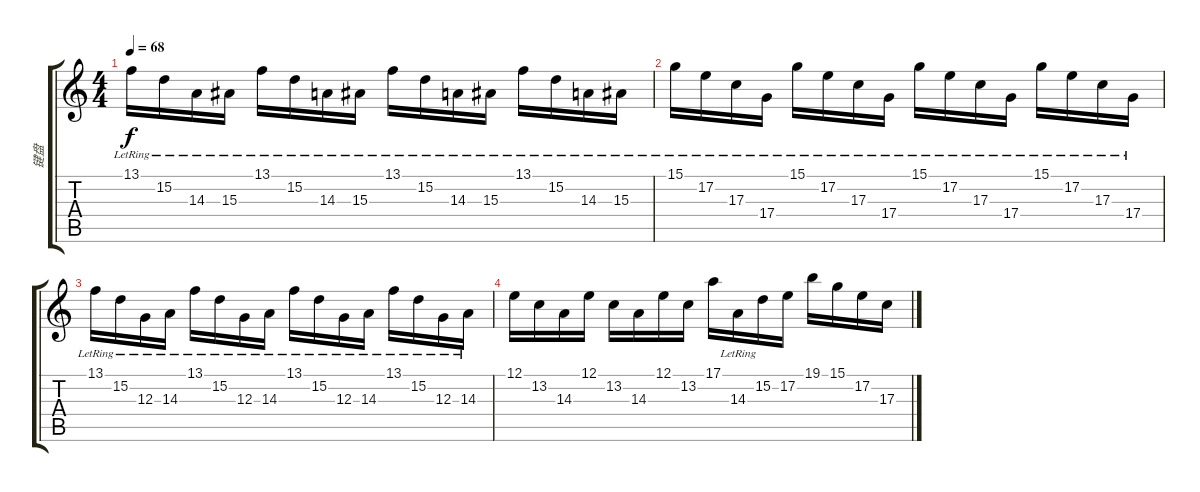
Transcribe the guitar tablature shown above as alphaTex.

\track ("键盘" "键盘") {instrument electricpiano2}
\staff {score tabs}
\tuning (E4 B3 G3 D3 A2 E2) {hide}
\ts (4 4)
\tempo 68
\clef g2
\ks c
13.1{lr}.16{dy f} 15.2{lr}.16 14.3{lr}.16 15.3{lr}.16 13.1{lr}.16 15.2{lr}.16 14.3{lr}.16 15.3{lr}.16 13.1{lr}.16 15.2{lr}.16 14.3{lr}.16 15.3{lr}.16 13.1{lr}.16 15.2{lr}.16 14.3{lr}.16 15.3{lr}.16 |
15.1{lr}.16 17.2{lr}.16 17.3{lr}.16 17.4{lr}.16 15.1{lr}.16 17.2{lr}.16 17.3{lr}.16 17.4{lr}.16 15.1{lr}.16 17.2{lr}.16 17.3{lr}.16 17.4{lr}.16 15.1{lr}.16 17.2{lr}.16 17.3{lr}.16 17.4{lr}.16 |
13.1{lr}.16 15.2{lr}.16 12.3{lr}.16 14.3{lr}.16 13.1{lr}.16 15.2{lr}.16 12.3{lr}.16 14.3{lr}.16 13.1{lr}.16 15.2{lr}.16 12.3{lr}.16 14.3{lr}.16 13.1{lr}.16 15.2{lr}.16 12.3{lr}.16 14.3{lr}.16 |
12.1.16 13.2.16 14.3.16 12.1.16 13.2.16 14.3.16 12.1.16 13.2.16 17.1.16 14.3{lr}.16 15.2.16 17.2.16 19.1.16 15.1.16 17.2.16 17.3.16
